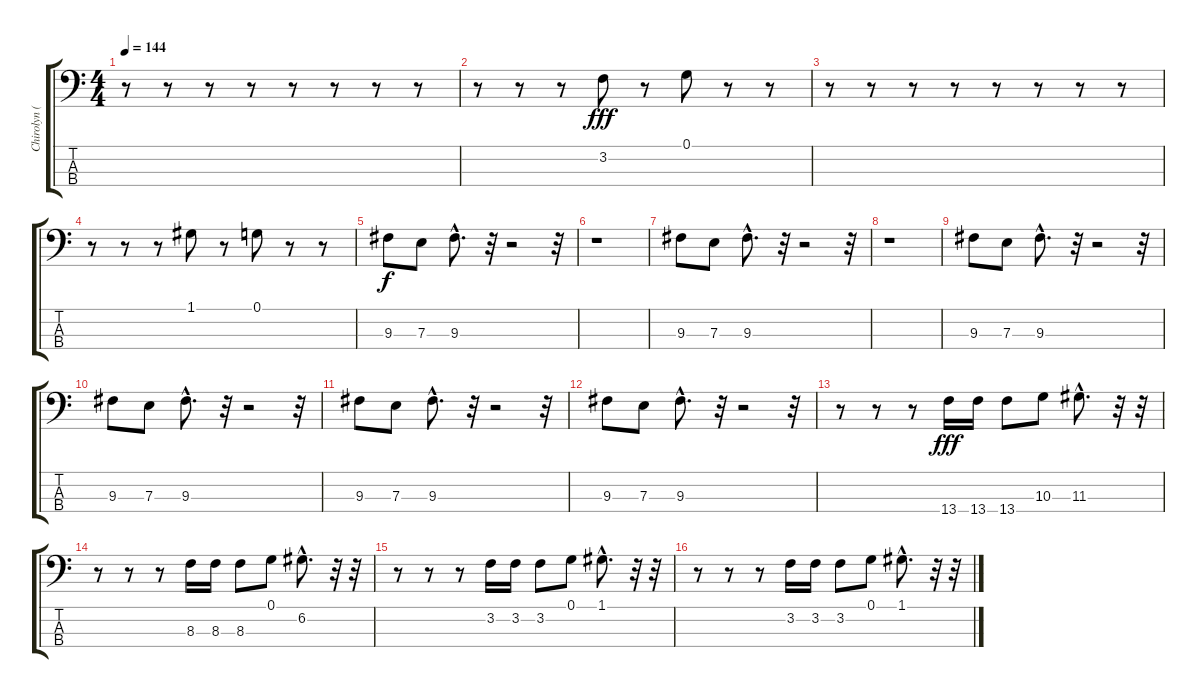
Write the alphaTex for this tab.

\track ("Chirolyn (Lead Bass)" "Chirolyn (") {instrument electricbassfinger}
\staff {score tabs}
\tuning (G2 D2 A1 E1) {hide}
\ts (4 4)
\tempo 144
\clef f4
\ks c
r.8{dy fff} r.8 r.8 r.8 r.8 r.8 r.8 r.8 |
r.8 r.8 r.8 3.2.8 r.8 0.1.8 r.8 r.8 |
r.8 r.8 r.8 r.8 r.8 r.8 r.8 r.8 |
r.8 r.8 r.8 1.1.8 r.8 0.1.8 r.8 r.8 |
9.3.8{dy f} 7.3.8 9.3{hac}.8{d} r.32 r.2 r.32 |
r.1 |
9.3.8 7.3.8 9.3{hac}.8{d} r.32 r.2 r.32 |
r.1 |
9.3.8 7.3.8 9.3{hac}.8{d} r.32 r.2 r.32 |
9.3.8 7.3.8 9.3{hac}.8{d} r.32 r.2 r.32 |
9.3.8 7.3.8 9.3{hac}.8{d} r.32 r.2 r.32 |
9.3.8 7.3.8 9.3{hac}.8{d} r.32 r.2 r.32 |
r.8 r.8 r.8 13.4.16{dy fff} 13.4.16 13.4.8 10.3.8 11.3{hac}.8{d} r.32 r.32 |
r.8 r.8 r.8 8.3.16 8.3.16 8.3.8 0.1.8 6.2{hac}.8{d} r.32 r.32 |
r.8 r.8 r.8 3.2.16 3.2.16 3.2.8 0.1.8 1.1{hac}.8{d} r.32 r.32 |
r.8 r.8 r.8 3.2.16 3.2.16 3.2.8 0.1.8 1.1{hac}.8{d} r.32 r.32
